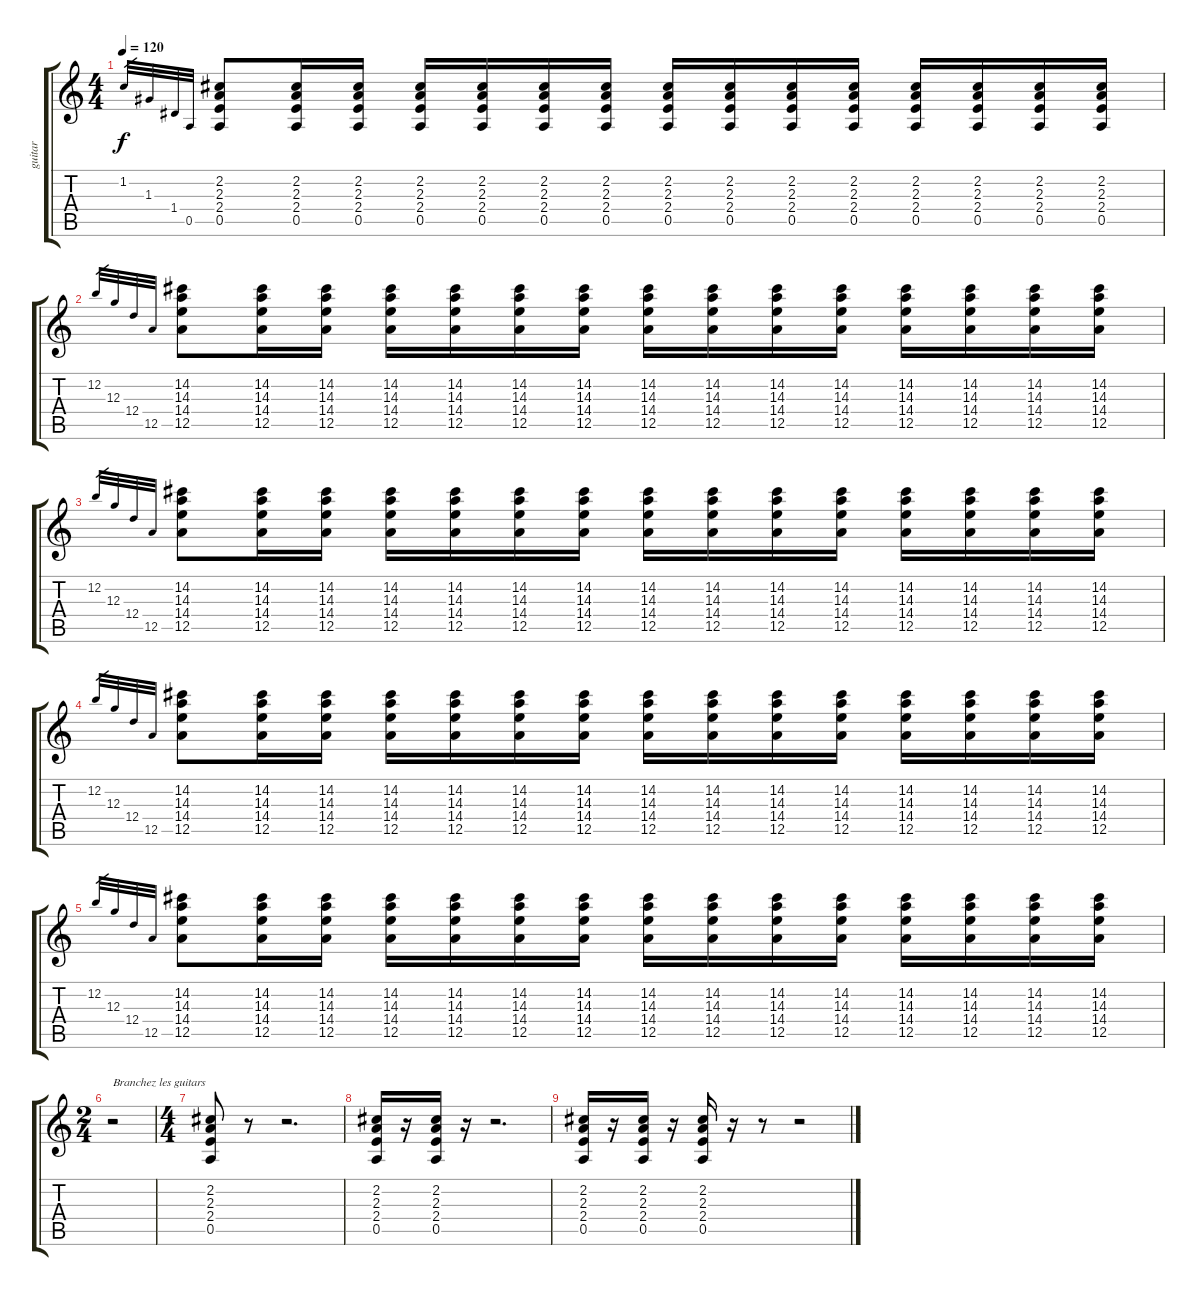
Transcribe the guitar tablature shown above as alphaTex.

\track ("guitar" "guitar") {instrument overdrivenguitar}
\staff {score tabs}
\tuning (E4 B3 G3 D3 A2 E2) {hide}
\ts (4 4)
\tempo 120
\clef g2
\ks c
1.2.32{gr dy f} 1.3.32{gr} 1.4.32{gr} 0.5.32{gr} (2.2 2.3 2.4 0.5).8 (2.2 2.3 2.4 0.5).16 (2.2 2.3 2.4 0.5).16 (2.2 2.3 2.4 0.5).16 (2.2 2.3 2.4 0.5).16 (2.2 2.3 2.4 0.5).16 (2.2 2.3 2.4 0.5).16 (2.2 2.3 2.4 0.5).16 (2.2 2.3 2.4 0.5).16 (2.2 2.3 2.4 0.5).16 (2.2 2.3 2.4 0.5).16 (2.2 2.3 2.4 0.5).16 (2.2 2.3 2.4 0.5).16 (2.2 2.3 2.4 0.5).16 (2.2 2.3 2.4 0.5).16 |
12.2.32{gr} 12.3.32{gr} 12.4.32{gr} 12.5.32{gr} (14.2 14.3 14.4 12.5).8 (14.2 14.3 14.4 12.5).16 (14.2 14.3 14.4 12.5).16 (14.2 14.3 14.4 12.5).16 (14.2 14.3 14.4 12.5).16 (14.2 14.3 14.4 12.5).16 (14.2 14.3 14.4 12.5).16 (14.2 14.3 14.4 12.5).16 (14.2 14.3 14.4 12.5).16 (14.2 14.3 14.4 12.5).16 (14.2 14.3 14.4 12.5).16 (14.2 14.3 14.4 12.5).16 (14.2 14.3 14.4 12.5).16 (14.2 14.3 14.4 12.5).16 (14.2 14.3 14.4 12.5).16 |
12.2.32{gr} 12.3.32{gr} 12.4.32{gr} 12.5.32{gr} (14.2 14.3 14.4 12.5).8 (14.2 14.3 14.4 12.5).16 (14.2 14.3 14.4 12.5).16 (14.2 14.3 14.4 12.5).16 (14.2 14.3 14.4 12.5).16 (14.2 14.3 14.4 12.5).16 (14.2 14.3 14.4 12.5).16 (14.2 14.3 14.4 12.5).16 (14.2 14.3 14.4 12.5).16 (14.2 14.3 14.4 12.5).16 (14.2 14.3 14.4 12.5).16 (14.2 14.3 14.4 12.5).16 (14.2 14.3 14.4 12.5).16 (14.2 14.3 14.4 12.5).16 (14.2 14.3 14.4 12.5).16 |
12.2.32{gr} 12.3.32{gr} 12.4.32{gr} 12.5.32{gr} (14.2 14.3 14.4 12.5).8 (14.2 14.3 14.4 12.5).16 (14.2 14.3 14.4 12.5).16 (14.2 14.3 14.4 12.5).16 (14.2 14.3 14.4 12.5).16 (14.2 14.3 14.4 12.5).16 (14.2 14.3 14.4 12.5).16 (14.2 14.3 14.4 12.5).16 (14.2 14.3 14.4 12.5).16 (14.2 14.3 14.4 12.5).16 (14.2 14.3 14.4 12.5).16 (14.2 14.3 14.4 12.5).16 (14.2 14.3 14.4 12.5).16 (14.2 14.3 14.4 12.5).16 (14.2 14.3 14.4 12.5).16 |
12.2.32{gr} 12.3.32{gr} 12.4.32{gr} 12.5.32{gr} (14.2 14.3 14.4 12.5).8 (14.2 14.3 14.4 12.5).16 (14.2 14.3 14.4 12.5).16 (14.2 14.3 14.4 12.5).16 (14.2 14.3 14.4 12.5).16 (14.2 14.3 14.4 12.5).16 (14.2 14.3 14.4 12.5).16 (14.2 14.3 14.4 12.5).16 (14.2 14.3 14.4 12.5).16 (14.2 14.3 14.4 12.5).16 (14.2 14.3 14.4 12.5).16 (14.2 14.3 14.4 12.5).16 (14.2 14.3 14.4 12.5).16 (14.2 14.3 14.4 12.5).16 (14.2 14.3 14.4 12.5).16 |
\ts (2 4)
r.2{txt "Branchez les guitars"} |
\ts (4 4)
(2.2 2.3 2.4 0.5).8 r.8 r.2{d} |
(2.2 2.3 2.4 0.5).16 r.16 (2.2 2.3 2.4 0.5).16 r.16 r.2{d} |
(2.2 2.3 2.4 0.5).16 r.16 (2.2 2.3 2.4 0.5).16 r.16 (2.2 2.3 2.4 0.5).16 r.16 r.8 r.2
